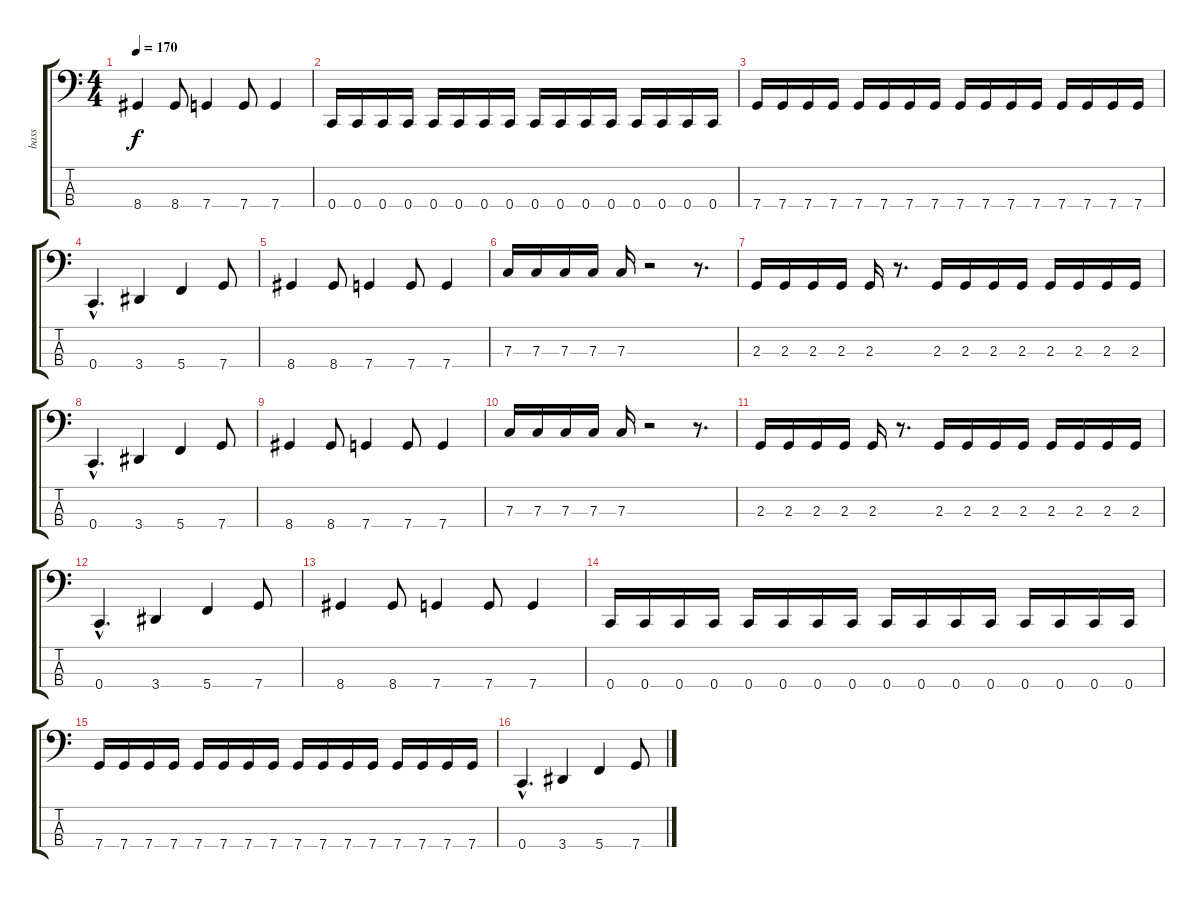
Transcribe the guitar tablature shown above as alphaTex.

\track ("bass" "bass") {instrument electricbasspick}
\staff {score tabs}
\tuning (Eb2 Bb1 F1 C1) {hide}
\ts (4 4)
\tempo 170
\clef f4
\ks c
8.4.4{dy f} 8.4.8 7.4.4 7.4.8 7.4.4 |
0.4.16 0.4.16 0.4.16 0.4.16 0.4.16 0.4.16 0.4.16 0.4.16 0.4.16 0.4.16 0.4.16 0.4.16 0.4.16 0.4.16 0.4.16 0.4.16 |
7.4.16 7.4.16 7.4.16 7.4.16 7.4.16 7.4.16 7.4.16 7.4.16 7.4.16 7.4.16 7.4.16 7.4.16 7.4.16 7.4.16 7.4.16 7.4.16 |
0.4{hac}.4{d} 3.4.4 5.4.4 7.4.8 |
8.4.4 8.4.8 7.4.4 7.4.8 7.4.4 |
7.3.16 7.3.16 7.3.16 7.3.16 7.3.16 r.2 r.8{d} |
2.3.16 2.3.16 2.3.16 2.3.16 2.3.16 r.8{d} 2.3.16 2.3.16 2.3.16 2.3.16 2.3.16 2.3.16 2.3.16 2.3.16 |
0.4{hac}.4{d} 3.4.4 5.4.4 7.4.8 |
8.4.4 8.4.8 7.4.4 7.4.8 7.4.4 |
7.3.16 7.3.16 7.3.16 7.3.16 7.3.16 r.2 r.8{d} |
2.3.16 2.3.16 2.3.16 2.3.16 2.3.16 r.8{d} 2.3.16 2.3.16 2.3.16 2.3.16 2.3.16 2.3.16 2.3.16 2.3.16 |
0.4{hac}.4{d} 3.4.4 5.4.4 7.4.8 |
8.4.4 8.4.8 7.4.4 7.4.8 7.4.4 |
0.4.16 0.4.16 0.4.16 0.4.16 0.4.16 0.4.16 0.4.16 0.4.16 0.4.16 0.4.16 0.4.16 0.4.16 0.4.16 0.4.16 0.4.16 0.4.16 |
7.4.16 7.4.16 7.4.16 7.4.16 7.4.16 7.4.16 7.4.16 7.4.16 7.4.16 7.4.16 7.4.16 7.4.16 7.4.16 7.4.16 7.4.16 7.4.16 |
0.4{hac}.4{d} 3.4.4 5.4.4 7.4.8
